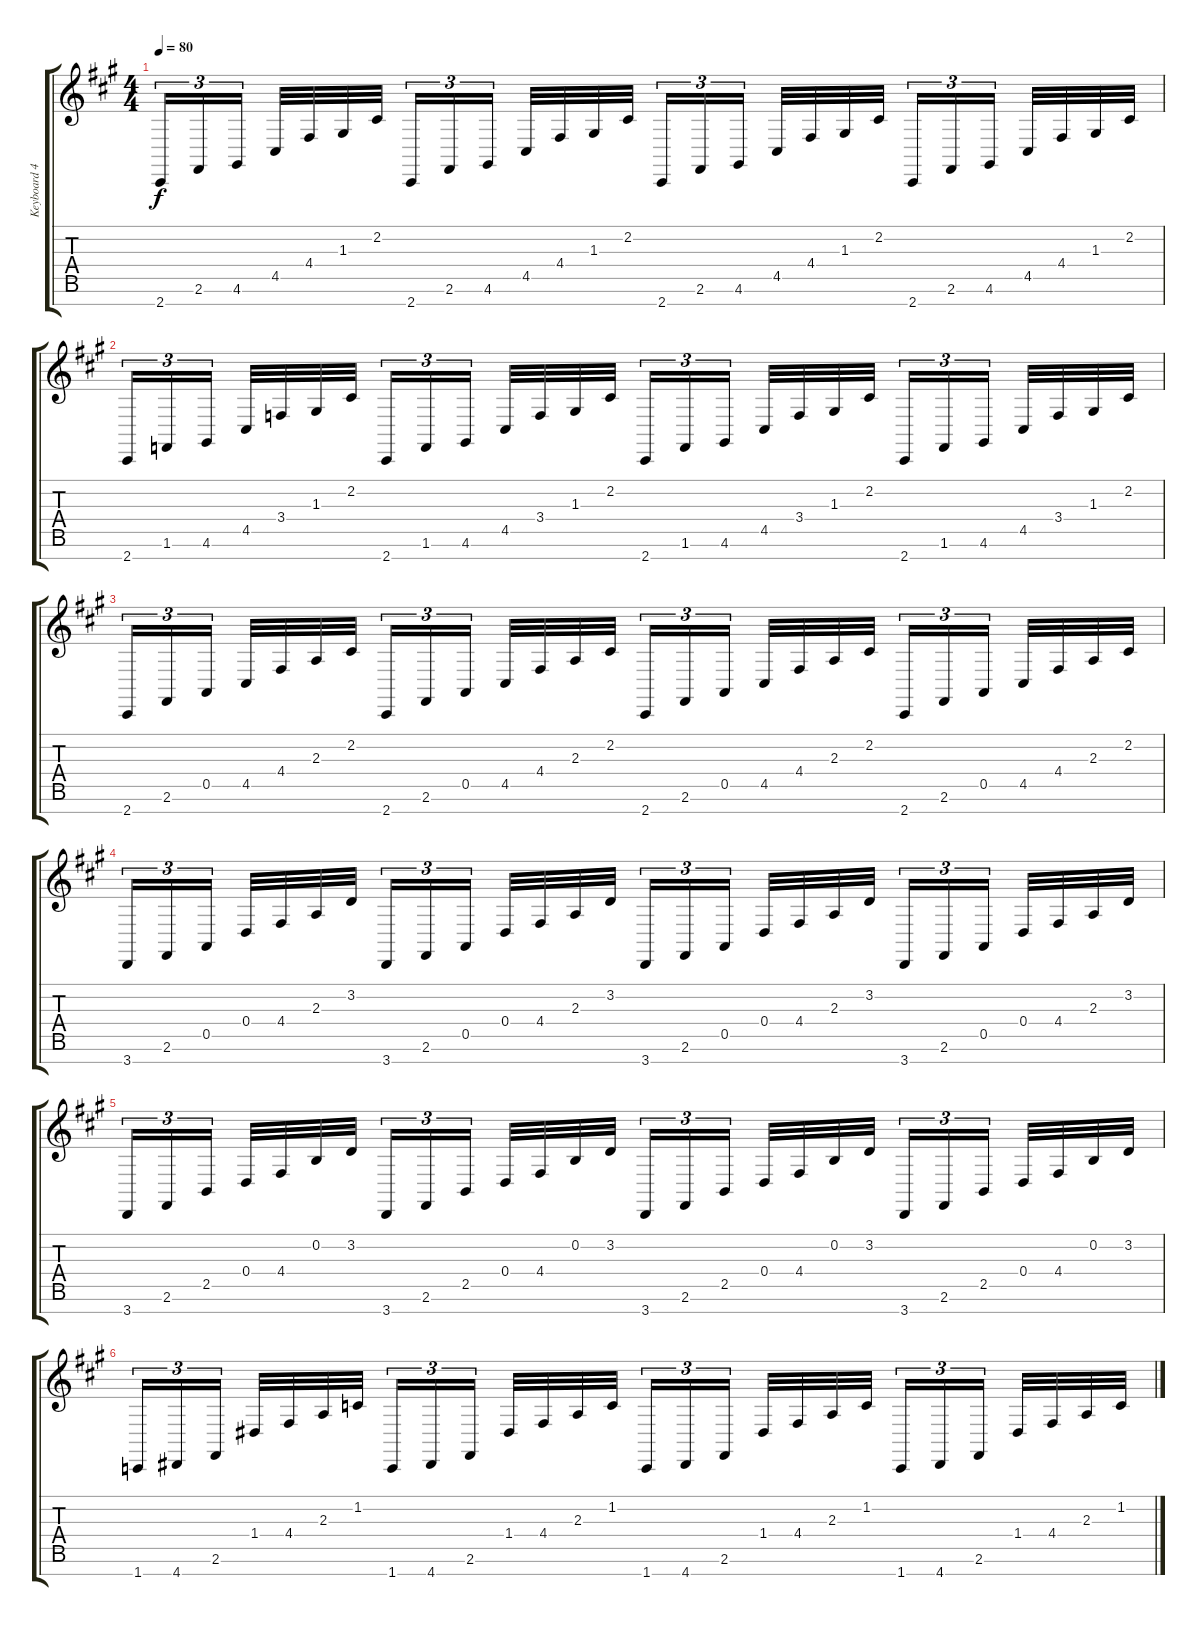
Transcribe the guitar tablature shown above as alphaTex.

\track ("Keyboard 4" "Keyboard 4") {instrument lead8bassandlead}
\staff {score tabs}
\tuning (E4 B3 G3 D3 A2 E2 B1) {hide}
\ts (4 4)
\tempo 80
\clef g2
\ks a
2.7.16{tu (3 2) dy f balance 0} 2.6.16{tu (3 2)} 4.6.16{tu (3 2) beam splitsecondary} 4.5.32{balance 16} 4.4.32 1.3.32 2.2.32 2.7.16{tu (3 2) balance 0} 2.6.16{tu (3 2)} 4.6.16{tu (3 2) beam splitsecondary} 4.5.32{balance 16} 4.4.32 1.3.32 2.2.32 2.7.16{tu (3 2) balance 0} 2.6.16{tu (3 2)} 4.6.16{tu (3 2) beam splitsecondary} 4.5.32{balance 16} 4.4.32 1.3.32 2.2.32 2.7.16{tu (3 2) balance 0} 2.6.16{tu (3 2)} 4.6.16{tu (3 2) beam splitsecondary} 4.5.32{balance 16} 4.4.32 1.3.32 2.2.32 |
2.7.16{tu (3 2) balance 0} 1.6.16{tu (3 2)} 4.6.16{tu (3 2) beam splitsecondary} 4.5.32{balance 16} 3.4.32 1.3.32 2.2.32 2.7.16{tu (3 2) balance 0} 1.6.16{tu (3 2)} 4.6.16{tu (3 2) beam splitsecondary} 4.5.32{balance 16} 3.4.32 1.3.32 2.2.32 2.7.16{tu (3 2) balance 0} 1.6.16{tu (3 2)} 4.6.16{tu (3 2) beam splitsecondary} 4.5.32{balance 16} 3.4.32 1.3.32 2.2.32 2.7.16{tu (3 2) balance 0} 1.6.16{tu (3 2)} 4.6.16{tu (3 2) beam splitsecondary} 4.5.32{balance 16} 3.4.32 1.3.32 2.2.32 |
2.7.16{tu (3 2) balance 0} 2.6.16{tu (3 2)} 0.5.16{tu (3 2) beam splitsecondary} 4.5.32{balance 16} 4.4.32 2.3.32 2.2.32 2.7.16{tu (3 2) balance 0} 2.6.16{tu (3 2)} 0.5.16{tu (3 2) beam splitsecondary} 4.5.32{balance 16} 4.4.32 2.3.32 2.2.32 2.7.16{tu (3 2) balance 0} 2.6.16{tu (3 2)} 0.5.16{tu (3 2) beam splitsecondary} 4.5.32{balance 16} 4.4.32 2.3.32 2.2.32 2.7.16{tu (3 2) balance 0} 2.6.16{tu (3 2)} 0.5.16{tu (3 2) beam splitsecondary} 4.5.32{balance 16} 4.4.32 2.3.32 2.2.32 |
3.7.16{tu (3 2) balance 0} 2.6.16{tu (3 2)} 0.5.16{tu (3 2) beam splitsecondary} 0.4.32{balance 16} 4.4.32 2.3.32 3.2.32 3.7.16{tu (3 2) balance 0} 2.6.16{tu (3 2)} 0.5.16{tu (3 2) beam splitsecondary} 0.4.32{balance 16} 4.4.32 2.3.32 3.2.32 3.7.16{tu (3 2) balance 0} 2.6.16{tu (3 2)} 0.5.16{tu (3 2) beam splitsecondary} 0.4.32{balance 16} 4.4.32 2.3.32 3.2.32 3.7.16{tu (3 2) balance 0} 2.6.16{tu (3 2)} 0.5.16{tu (3 2) beam splitsecondary} 0.4.32{balance 16} 4.4.32 2.3.32 3.2.32 |
3.7.16{tu (3 2) balance 0} 2.6.16{tu (3 2)} 2.5.16{tu (3 2) beam splitsecondary} 0.4.32{balance 16} 4.4.32 0.2.32 3.2.32 3.7.16{tu (3 2) balance 0} 2.6.16{tu (3 2)} 2.5.16{tu (3 2) beam splitsecondary} 0.4.32{balance 16} 4.4.32 0.2.32 3.2.32 3.7.16{tu (3 2) balance 0} 2.6.16{tu (3 2)} 2.5.16{tu (3 2) beam splitsecondary} 0.4.32{balance 16} 4.4.32 0.2.32 3.2.32 3.7.16{tu (3 2) balance 0} 2.6.16{tu (3 2)} 2.5.16{tu (3 2) beam splitsecondary} 0.4.32{balance 16} 4.4.32 0.2.32 3.2.32 |
1.7.16{tu (3 2) balance 0} 4.7.16{tu (3 2)} 2.6.16{tu (3 2) beam splitsecondary} 1.4.32{balance 16} 4.4.32 2.3.32 1.2.32 1.7.16{tu (3 2) balance 0} 4.7.16{tu (3 2)} 2.6.16{tu (3 2) beam splitsecondary} 1.4.32{balance 16} 4.4.32 2.3.32 1.2.32 1.7.16{tu (3 2) balance 0} 4.7.16{tu (3 2)} 2.6.16{tu (3 2) beam splitsecondary} 1.4.32{balance 16} 4.4.32 2.3.32 1.2.32 1.7.16{tu (3 2) balance 0} 4.7.16{tu (3 2)} 2.6.16{tu (3 2) beam splitsecondary} 1.4.32{balance 16} 4.4.32 2.3.32 1.2.32
